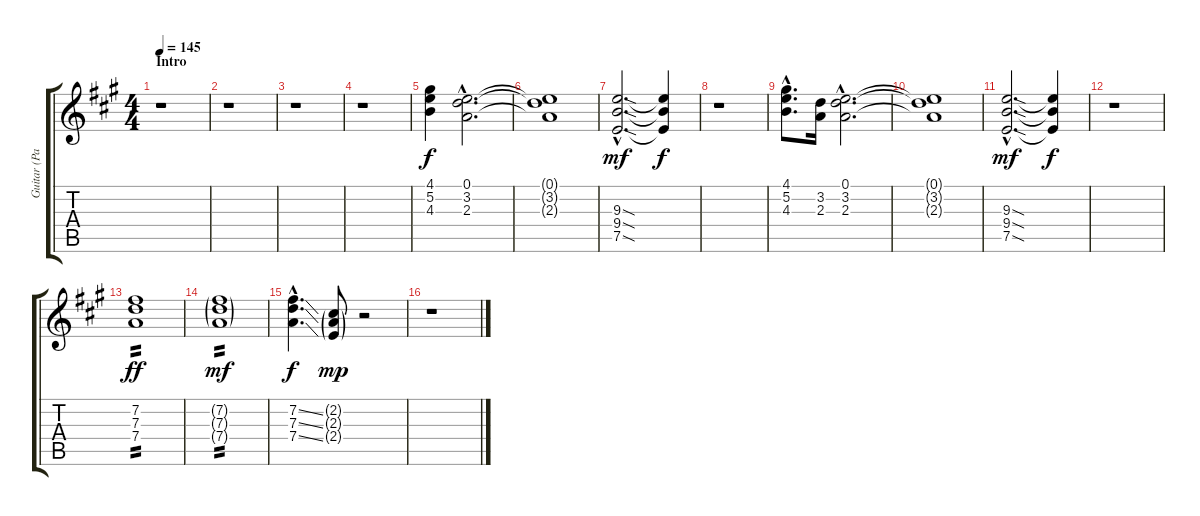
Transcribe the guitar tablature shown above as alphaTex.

\track ("Guitar (Page)" "Guitar (Pa") {instrument overdrivenguitar}
\staff {score tabs}
\tuning (E4 B3 G3 D3 A2 E2) {hide}
\ts (4 4)
\section ("" "Intro")
\tempo 145
\clef g2
\ks a
r.1{dy f instrument overdrivenguitar} |
r.1 |
r.1 |
r.1 |
(4.1 5.2 4.3).4 (0.1{hac} 3.2{hac} 2.3{hac}).2{d} |
(0.1{t} 3.2{t} 2.3{t}).1 |
(9.3{sod hac} 9.4{sod hac} 7.5{sod hac}).2{d dy mf} (9.3{t} 9.4{t} 7.5{t}).4{dy f} |
r.1 |
(4.1{hac} 5.2{hac} 4.3{hac}).8{d} (3.2 2.3).16 (0.1{hac} 3.2{hac} 2.3{hac}).2{d} |
(0.1{t} 3.2{t} 2.3{t}).1 |
(9.3{sod hac} 9.4{sod hac} 7.5{sod hac}).2{d dy mf} (9.3{t} 9.4{t} 7.5{t}).4{dy f} |
r.1 |
(7.2 7.3 7.4).1{tp 2 dy ff} |
(7.2{g} 7.3{g} 7.4{g}).1{tp 2 dy mf} |
(7.2{ss hac} 7.3{ss hac} 7.4{ss hac}).4{d dy f} (2.2{g} 2.3{g} 2.4{g}).8{dy mp} r.2 |
r.1
